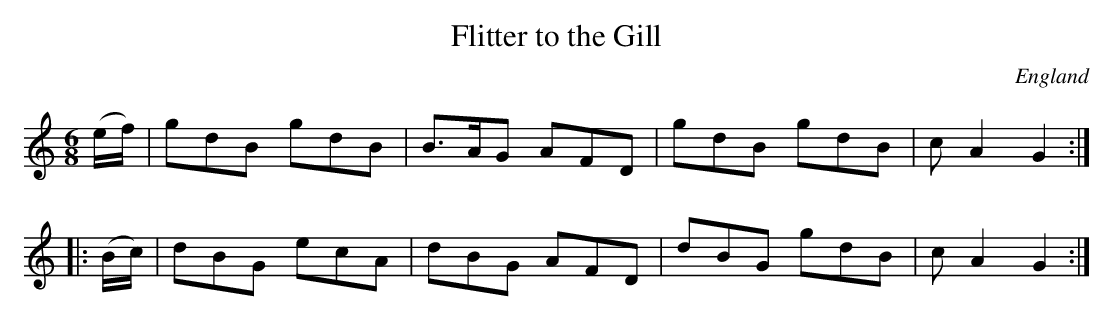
X:1
T:Flitter to the Gill
L:1/8
M:6/8
O:England
K:C major
(e/f/) | gdB gdB | B>AG AFD | gdB gdB | cA2 G2 ::
(B/c/) | dBG ecA | dBG  AFD | dBG gdB | cA2 G2 :|
